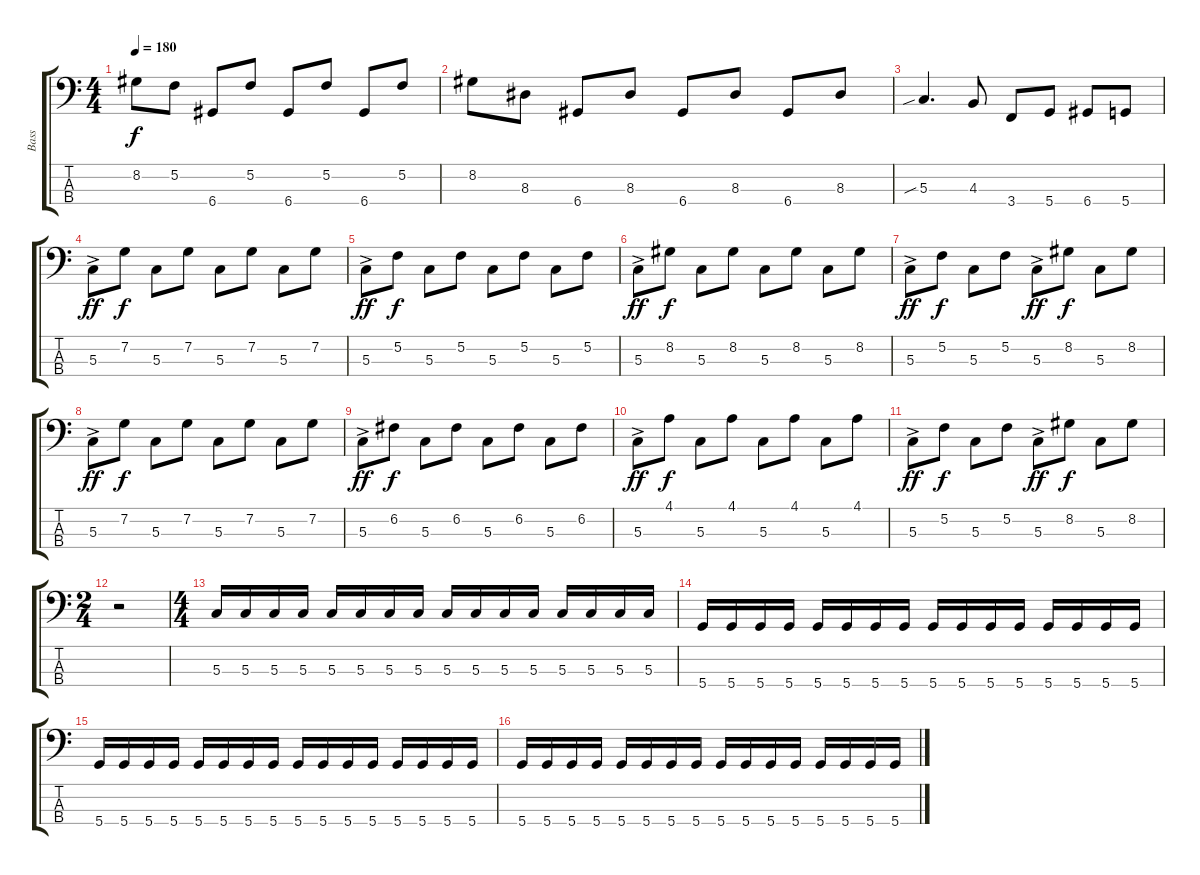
\track ("Bass" "Bass") {instrument electricbassfinger}
\staff {score tabs}
\tuning (F2 C2 G1 D1) {hide}
\ts (4 4)
\tempo 180
\clef f4
\ks c
8.2.8{dy f} 5.2.8 6.4.8 5.2.8 6.4.8 5.2.8 6.4.8 5.2.8 |
8.2.8 8.3.8 6.4.8 8.3.8 6.4.8 8.3.8 6.4.8 8.3.8 |
5.3{sib}.4{d} 4.3.8 3.4.8 5.4.8 6.4.8 5.4.8 |
5.3{ac}.8{dy ff} 7.2.8{dy f} 5.3.8 7.2.8 5.3.8 7.2.8 5.3.8 7.2.8 |
5.3{ac}.8{dy ff} 5.2.8{dy f} 5.3.8 5.2.8 5.3.8 5.2.8 5.3.8 5.2.8 |
5.3{ac}.8{dy ff} 8.2.8{dy f} 5.3.8 8.2.8 5.3.8 8.2.8 5.3.8 8.2.8 |
5.3{ac}.8{dy ff} 5.2.8{dy f} 5.3.8 5.2.8 5.3{ac}.8{dy ff} 8.2.8{dy f} 5.3.8 8.2.8 |
5.3{ac}.8{dy ff} 7.2.8{dy f} 5.3.8 7.2.8 5.3.8 7.2.8 5.3.8 7.2.8 |
5.3{ac}.8{dy ff} 6.2.8{dy f} 5.3.8 6.2.8 5.3.8 6.2.8 5.3.8 6.2.8 |
5.3{ac}.8{dy ff} 4.1.8{dy f} 5.3.8 4.1.8 5.3.8 4.1.8 5.3.8 4.1.8 |
5.3{ac}.8{dy ff} 5.2.8{dy f} 5.3.8 5.2.8 5.3{ac}.8{dy ff} 8.2.8{dy f} 5.3.8 8.2.8 |
\ts (2 4)
r.2 |
\ts (4 4)
5.3.16 5.3.16 5.3.16 5.3.16 5.3.16 5.3.16 5.3.16 5.3.16 5.3.16 5.3.16 5.3.16 5.3.16 5.3.16 5.3.16 5.3.16 5.3.16 |
5.4.16 5.4.16 5.4.16 5.4.16 5.4.16 5.4.16 5.4.16 5.4.16 5.4.16 5.4.16 5.4.16 5.4.16 5.4.16 5.4.16 5.4.16 5.4.16 |
5.4.16 5.4.16 5.4.16 5.4.16 5.4.16 5.4.16 5.4.16 5.4.16 5.4.16 5.4.16 5.4.16 5.4.16 5.4.16 5.4.16 5.4.16 5.4.16 |
5.4.16 5.4.16 5.4.16 5.4.16 5.4.16 5.4.16 5.4.16 5.4.16 5.4.16 5.4.16 5.4.16 5.4.16 5.4.16 5.4.16 5.4.16 5.4.16
